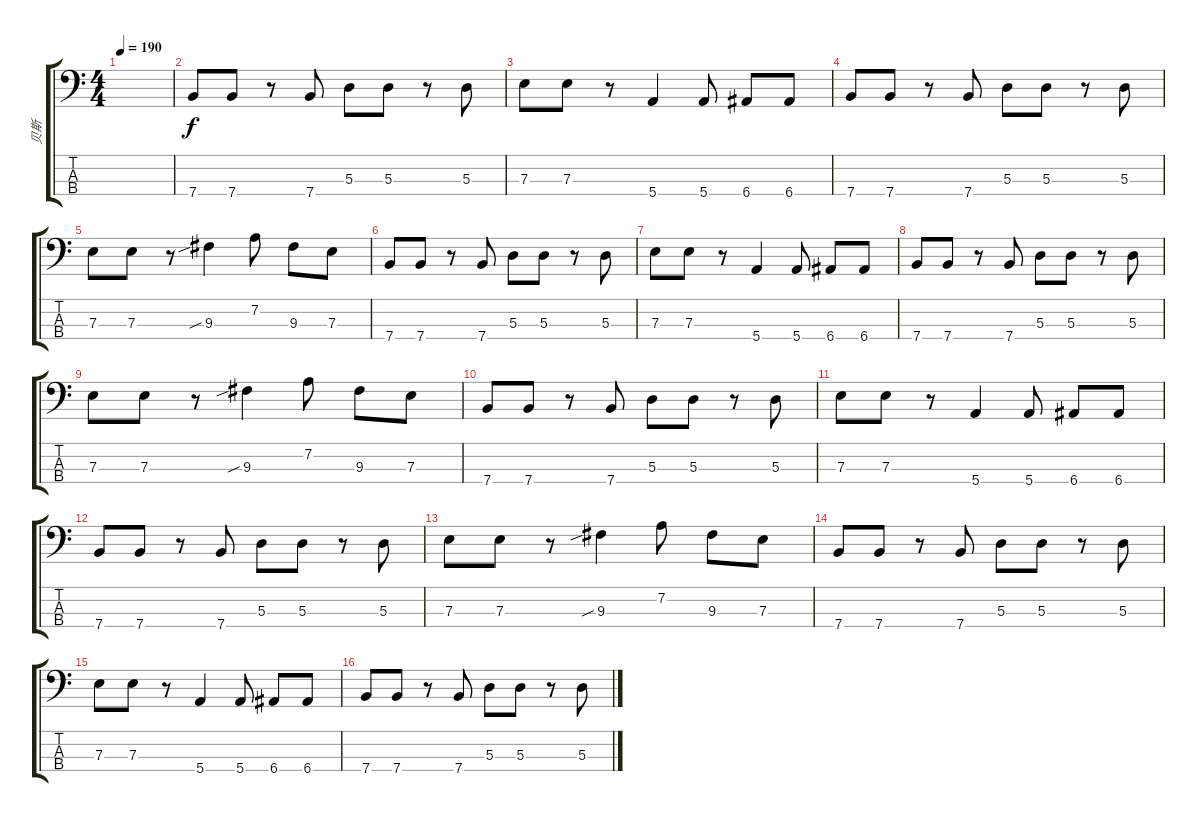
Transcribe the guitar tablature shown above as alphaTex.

\track ("贝斯" "贝斯") {instrument electricbassfinger}
\staff {score tabs}
\tuning (G2 D2 A1 E1) {hide}
\ts (4 4)
\tempo 190
\clef f4
\ks c
|
7.4.8 7.4.8 r.8 7.4.8 5.3.8 5.3.8 r.8 5.3.8 |
7.3.8 7.3.8 r.8 5.4.4 5.4.8 6.4.8 6.4.8 |
7.4.8 7.4.8 r.8 7.4.8 5.3.8 5.3.8 r.8 5.3.8 |
7.3.8 7.3.8 r.8 9.3{sib}.4 7.2.8 9.3.8 7.3.8 |
7.4.8 7.4.8 r.8 7.4.8 5.3.8 5.3.8 r.8 5.3.8 |
7.3.8 7.3.8 r.8 5.4.4 5.4.8 6.4.8 6.4.8 |
7.4.8 7.4.8 r.8 7.4.8 5.3.8 5.3.8 r.8 5.3.8 |
7.3.8 7.3.8 r.8 9.3{sib}.4 7.2.8 9.3.8 7.3.8 |
7.4.8 7.4.8 r.8 7.4.8 5.3.8 5.3.8 r.8 5.3.8 |
7.3.8 7.3.8 r.8 5.4.4 5.4.8 6.4.8 6.4.8 |
7.4.8 7.4.8 r.8 7.4.8 5.3.8 5.3.8 r.8 5.3.8 |
7.3.8 7.3.8 r.8 9.3{sib}.4 7.2.8 9.3.8 7.3.8 |
7.4.8 7.4.8 r.8 7.4.8 5.3.8 5.3.8 r.8 5.3.8 |
7.3.8 7.3.8 r.8 5.4.4 5.4.8 6.4.8 6.4.8 |
7.4.8 7.4.8 r.8 7.4.8 5.3.8 5.3.8 r.8 5.3.8
